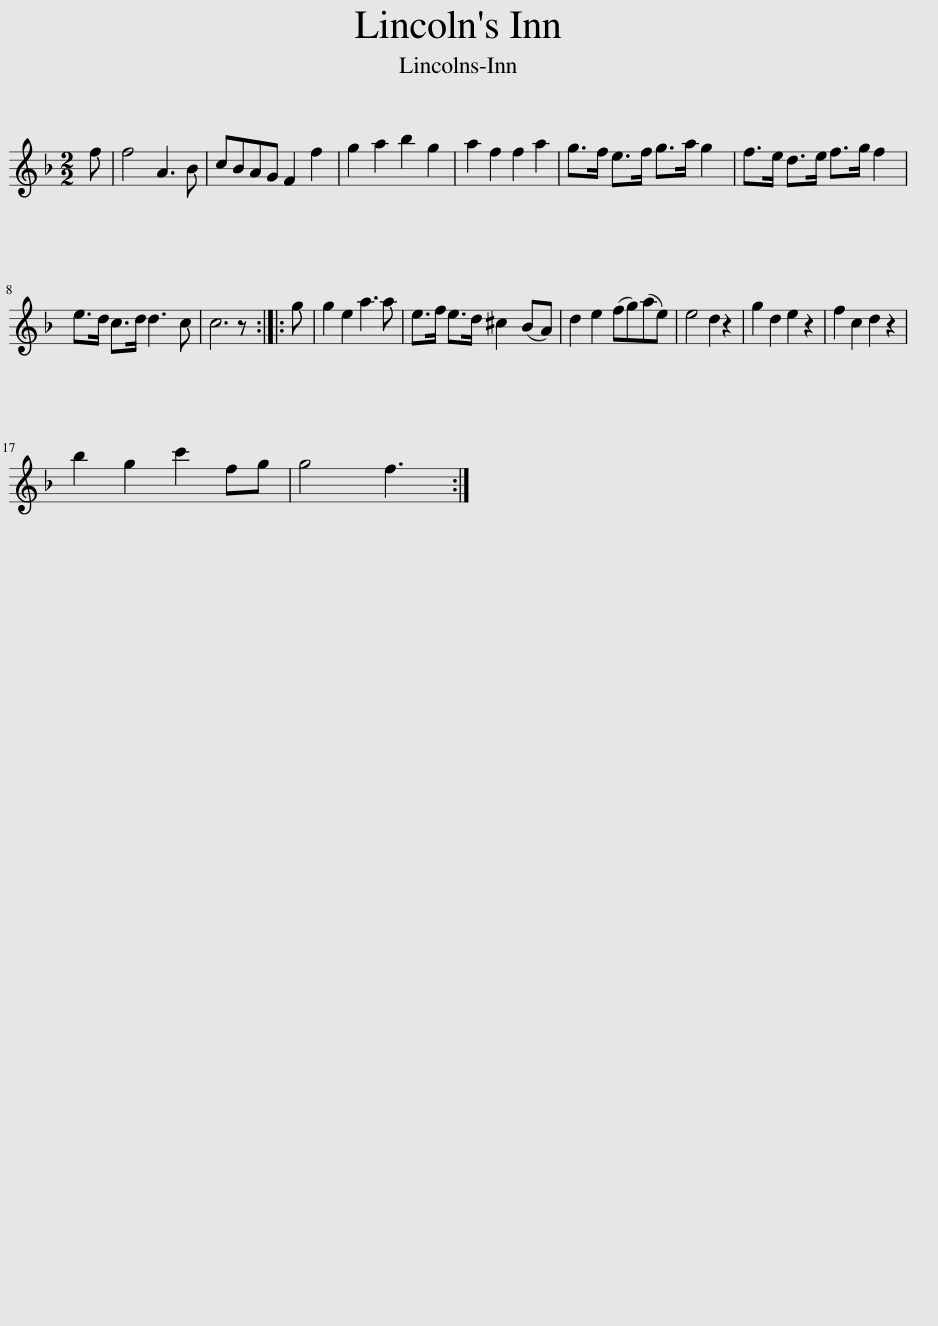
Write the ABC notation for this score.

X:1
L:1/8
M:2/2
I:linebreak $
K:F
V:1 treble
V:1
 f | f4 A3 B | cBAG F2 f2 | g2 a2 b2 g2 | a2 f2 f2 a2 | %5
 g>f e>f g>a g2 | f>e d>e f>g f2 |$ e>d c>d d3 c | c6 z :: g | %10
 g2 e2 a3 a | e>f e>d ^c2 (BA) | d2 e2 (fg)(ae) | e4 d2 z2 | g2 d2 e2 z2 | %15
 f2 c2 d2 z2 |$ b2 g2 c'2 fg | g4 f3 :| %18
